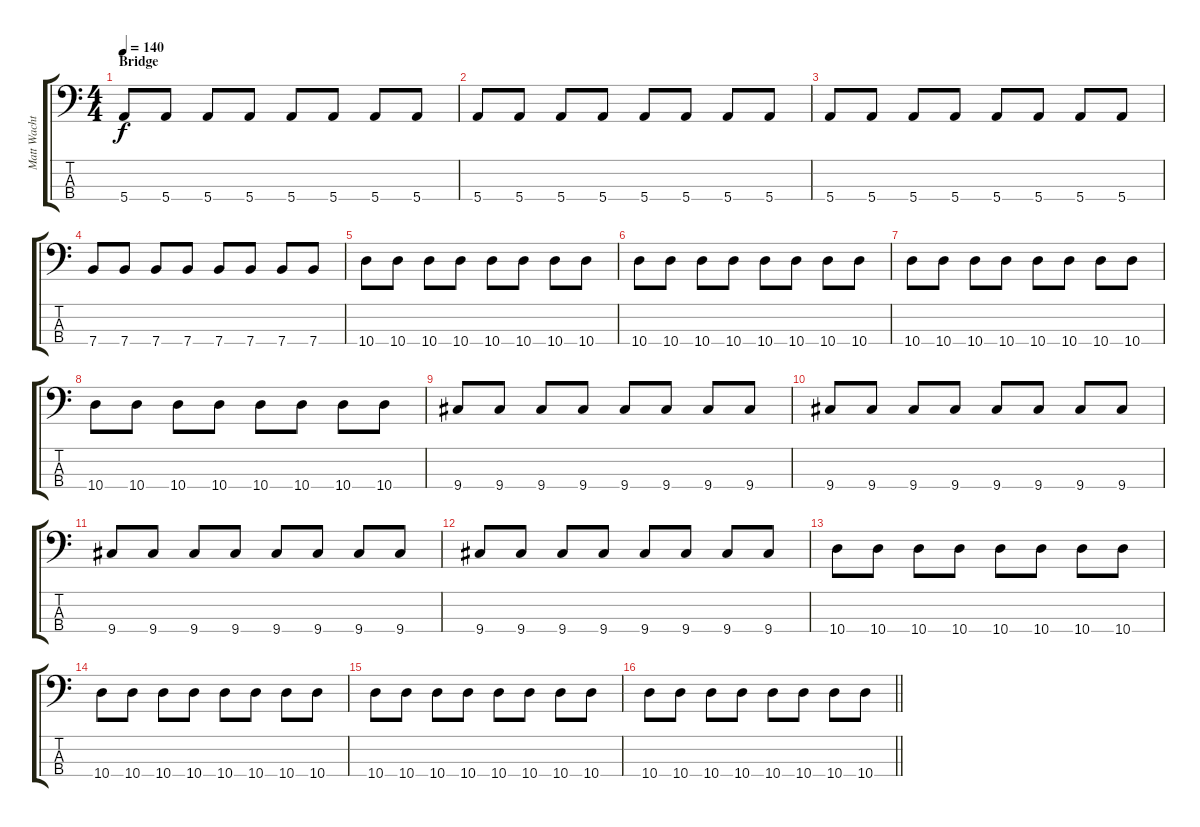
\track ("Matt Wachter" "Matt Wacht") {instrument acousticbass}
\staff {score tabs}
\tuning (G2 D2 A1 E1) {hide}
\ts (4 4)
\section ("" "Bridge")
\tempo 140
\clef f4
\ks c
5.4.8{dy f} 5.4.8 5.4.8 5.4.8 5.4.8 5.4.8 5.4.8 5.4.8 |
5.4.8 5.4.8 5.4.8 5.4.8 5.4.8 5.4.8 5.4.8 5.4.8 |
5.4.8 5.4.8 5.4.8 5.4.8 5.4.8 5.4.8 5.4.8 5.4.8 |
7.4.8 7.4.8 7.4.8 7.4.8 7.4.8 7.4.8 7.4.8 7.4.8 |
10.4.8 10.4.8 10.4.8 10.4.8 10.4.8 10.4.8 10.4.8 10.4.8 |
10.4.8 10.4.8 10.4.8 10.4.8 10.4.8 10.4.8 10.4.8 10.4.8 |
10.4.8 10.4.8 10.4.8 10.4.8 10.4.8 10.4.8 10.4.8 10.4.8 |
10.4.8 10.4.8 10.4.8 10.4.8 10.4.8 10.4.8 10.4.8 10.4.8 |
9.4.8 9.4.8 9.4.8 9.4.8 9.4.8 9.4.8 9.4.8 9.4.8 |
9.4.8 9.4.8 9.4.8 9.4.8 9.4.8 9.4.8 9.4.8 9.4.8 |
9.4.8 9.4.8 9.4.8 9.4.8 9.4.8 9.4.8 9.4.8 9.4.8 |
9.4.8 9.4.8 9.4.8 9.4.8 9.4.8 9.4.8 9.4.8 9.4.8 |
10.4.8 10.4.8 10.4.8 10.4.8 10.4.8 10.4.8 10.4.8 10.4.8 |
10.4.8 10.4.8 10.4.8 10.4.8 10.4.8 10.4.8 10.4.8 10.4.8 |
10.4.8 10.4.8 10.4.8 10.4.8 10.4.8 10.4.8 10.4.8 10.4.8 |
\barLineRight lightlight
10.4.8 10.4.8 10.4.8 10.4.8 10.4.8 10.4.8 10.4.8 10.4.8
